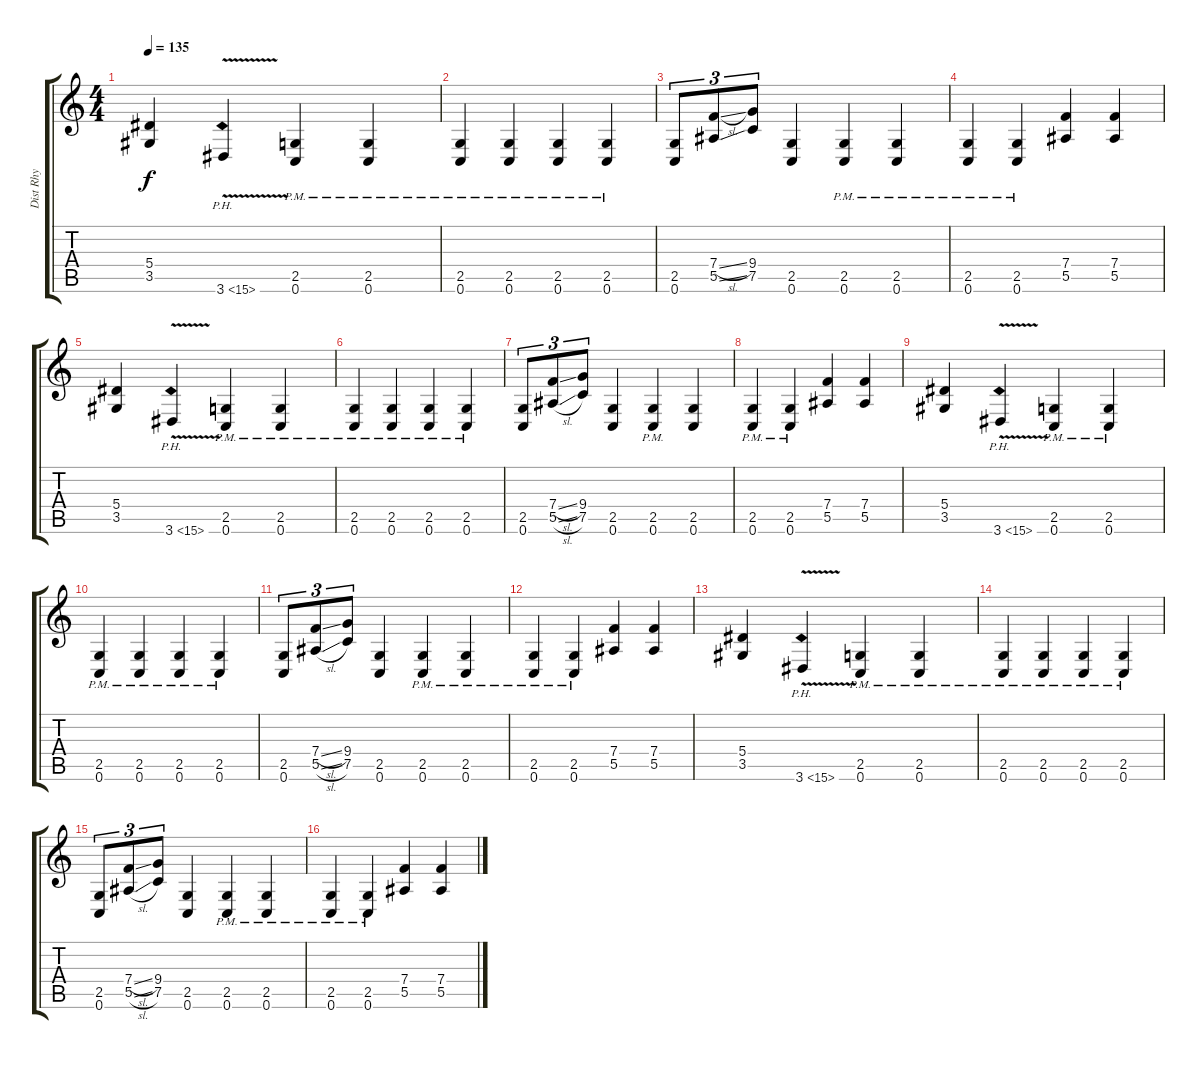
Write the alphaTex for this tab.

\track ("Dist Rhy" "Dist Rhy") {instrument distortionguitar}
\staff {score tabs}
\tuning (C4 G3 Eb3 Bb2 F2 C2) {hide}
\ts (4 4)
\tempo 135
\clef g2
\ks c
(5.4 3.5).4{dy f} 3.6{ph 12 v}.4 (2.5{pm} 0.6{pm}).4 (2.5{pm} 0.6{pm}).4 |
(2.5{pm} 0.6{pm}).4 (2.5{pm} 0.6{pm}).4 (2.5{pm} 0.6{pm}).4 (2.5{pm} 0.6{pm}).4 |
(2.5 0.6).8{tu (3 2)} (7.4{sl} 5.5{ss}).8{tu (3 2)} (9.4 7.5).8{tu (3 2)} (2.5 0.6).4 (2.5{pm} 0.6{pm}).4 (2.5{pm} 0.6{pm}).4 |
(2.5{pm} 0.6{pm}).4 (2.5{pm} 0.6{pm}).4 (7.4 5.5).4 (7.4 5.5).4 |
(5.4 3.5).4 3.6{ph 12 v}.4 (2.5{pm} 0.6{pm}).4 (2.5{pm} 0.6{pm}).4 |
(2.5{pm} 0.6{pm}).4 (2.5{pm} 0.6{pm}).4 (2.5{pm} 0.6{pm}).4 (2.5{pm} 0.6{pm}).4 |
(2.5 0.6).8{tu (3 2)} (7.4{sl} 5.5{sl}).8{tu (3 2)} (9.4 7.5).8{tu (3 2)} (2.5 0.6).4 (2.5{pm} 0.6{pm}).4 (2.5 0.6).4 |
(2.5{pm} 0.6{pm}).4 (2.5{pm} 0.6{pm}).4 (7.4 5.5).4 (7.4 5.5).4 |
(5.4 3.5).4 3.6{ph 12 v}.4 (2.5{pm} 0.6{pm}).4 (2.5{pm} 0.6{pm}).4 |
(2.5{pm} 0.6{pm}).4 (2.5{pm} 0.6{pm}).4 (2.5{pm} 0.6{pm}).4 (2.5{pm} 0.6{pm}).4 |
(2.5 0.6).8{tu (3 2)} (7.4{sl} 5.5{sl}).8{tu (3 2)} (9.4 7.5).8{tu (3 2)} (2.5 0.6).4 (2.5{pm} 0.6{pm}).4 (2.5{pm} 0.6{pm}).4 |
(2.5{pm} 0.6{pm}).4 (2.5{pm} 0.6{pm}).4 (7.4 5.5).4 (7.4 5.5).4 |
(5.4 3.5).4 3.6{ph 12 v}.4 (2.5{pm} 0.6{pm}).4 (2.5{pm} 0.6{pm}).4 |
(2.5{pm} 0.6{pm}).4 (2.5{pm} 0.6{pm}).4 (2.5{pm} 0.6{pm}).4 (2.5{pm} 0.6{pm}).4 |
(2.5 0.6).8{tu (3 2)} (7.4{sl} 5.5{sl}).8{tu (3 2)} (9.4 7.5).8{tu (3 2)} (2.5 0.6).4 (2.5{pm} 0.6{pm}).4 (2.5{pm} 0.6{pm}).4 |
(2.5{pm} 0.6{pm}).4 (2.5{pm} 0.6{pm}).4 (7.4 5.5).4 (7.4 5.5).4
